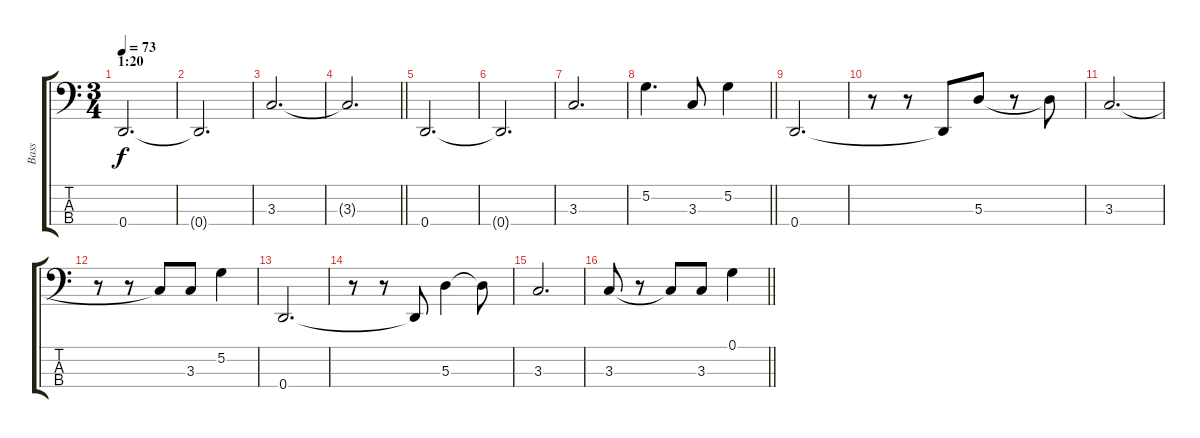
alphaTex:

\track ("Bass" "Bass") {instrument electricbassfinger}
\staff {score tabs}
\tuning (G2 D2 A1 D1) {hide}
\ts (3 4)
\section ("" "1:20")
\tempo 73
\clef f4
\ks c
0.4.2{d dy f} |
0.4{t}.2{d} |
3.3.2{d} |
\barLineRight lightlight
3.3{t}.2{d} |
0.4.2{d} |
0.4{t}.2{d} |
3.3.2{d} |
\barLineRight lightlight
5.2.4{d} 3.3.8 5.2.4 |
0.4.2{d} |
r.8 r.8 0.4{t}.8 5.3.8 r.8 5.3{t}.8 |
3.3.2{d} |
r.8 r.8 3.3{t}.8 3.3.8 5.2.4 |
0.4.2{d} |
r.8 r.8 0.4{t}.8 5.3.4 5.3{t}.8 |
3.3.2{d} |
\barLineRight lightlight
3.3.8 r.8 3.3{t}.8 3.3.8 0.1.4
